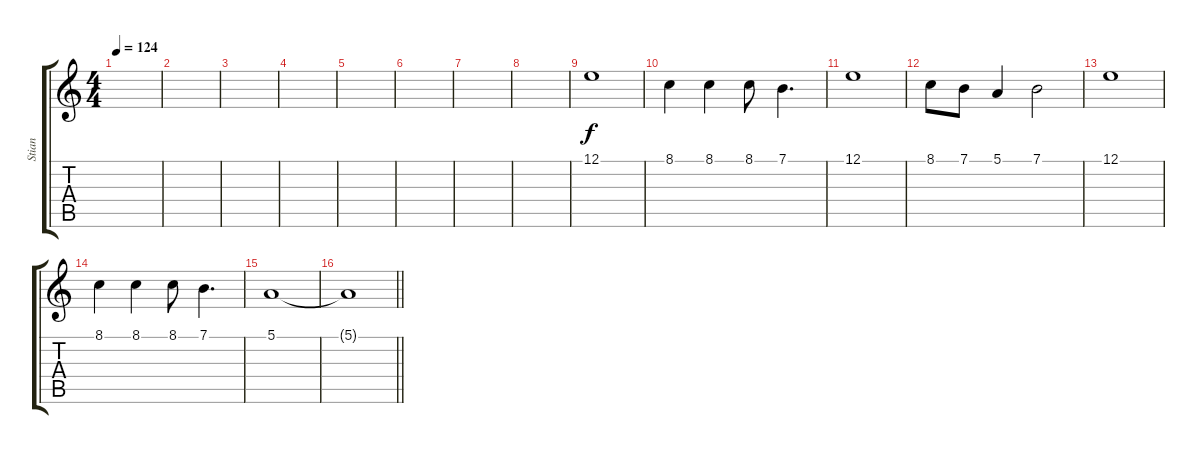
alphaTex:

\track ("Stian" "Stian") {instrument brightacousticpiano}
\staff {score tabs}
\tuning (E4 B3 G3 D3 A2 E2) {hide}
\ts (4 4)
\tempo 124
\clef g2
\ks c
|
|
|
|
|
|
|
|
12.1.1 |
8.1.4 8.1.4 8.1.8 7.1.4{d} |
12.1.1 |
8.1.8 7.1.8 5.1.4 7.1.2 |
12.1.1 |
8.1.4 8.1.4 8.1.8 7.1.4{d} |
5.1.1 |
\barLineRight lightlight
5.1{t}.1
